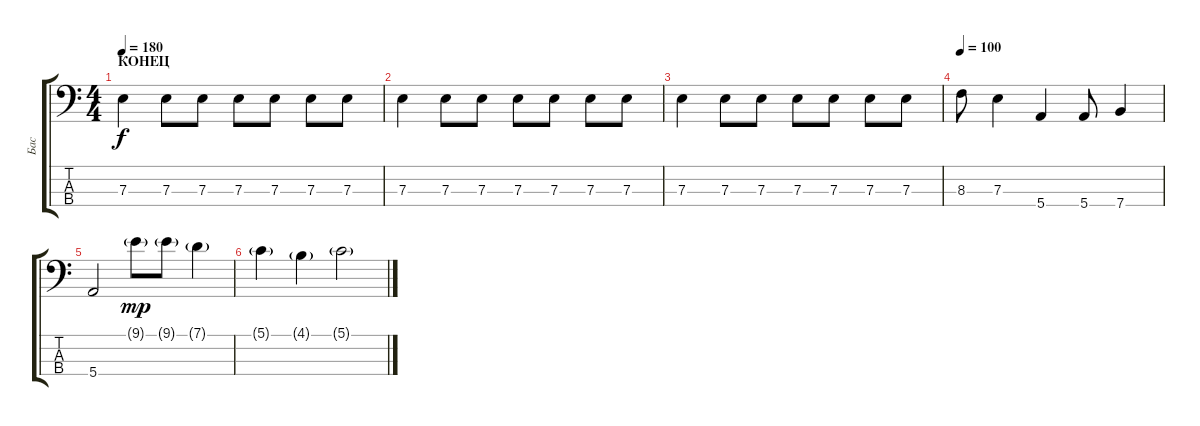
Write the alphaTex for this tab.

\track ("Бас" "Бас") {instrument electricbasspick}
\staff {score tabs}
\tuning (G2 D2 A1 E1) {hide}
\ts (4 4)
\section ("" "КОНЕЦ")
\tempo 180
\clef f4
\ks c
7.3.4{dy f} 7.3.8 7.3.8 7.3.8 7.3.8 7.3.8 7.3.8 |
7.3.4 7.3.8 7.3.8 7.3.8 7.3.8 7.3.8 7.3.8 |
7.3.4 7.3.8 7.3.8 7.3.8 7.3.8 7.3.8 7.3.8 |
\tempo 100
8.3.8 7.3.4 5.4.4 5.4.8 7.4.4 |
5.4.2 9.1{g}.8{dy mp} 9.1{g}.8 7.1{g}.4 |
5.1{g}.4 4.1{g}.4 5.1{g}.2
